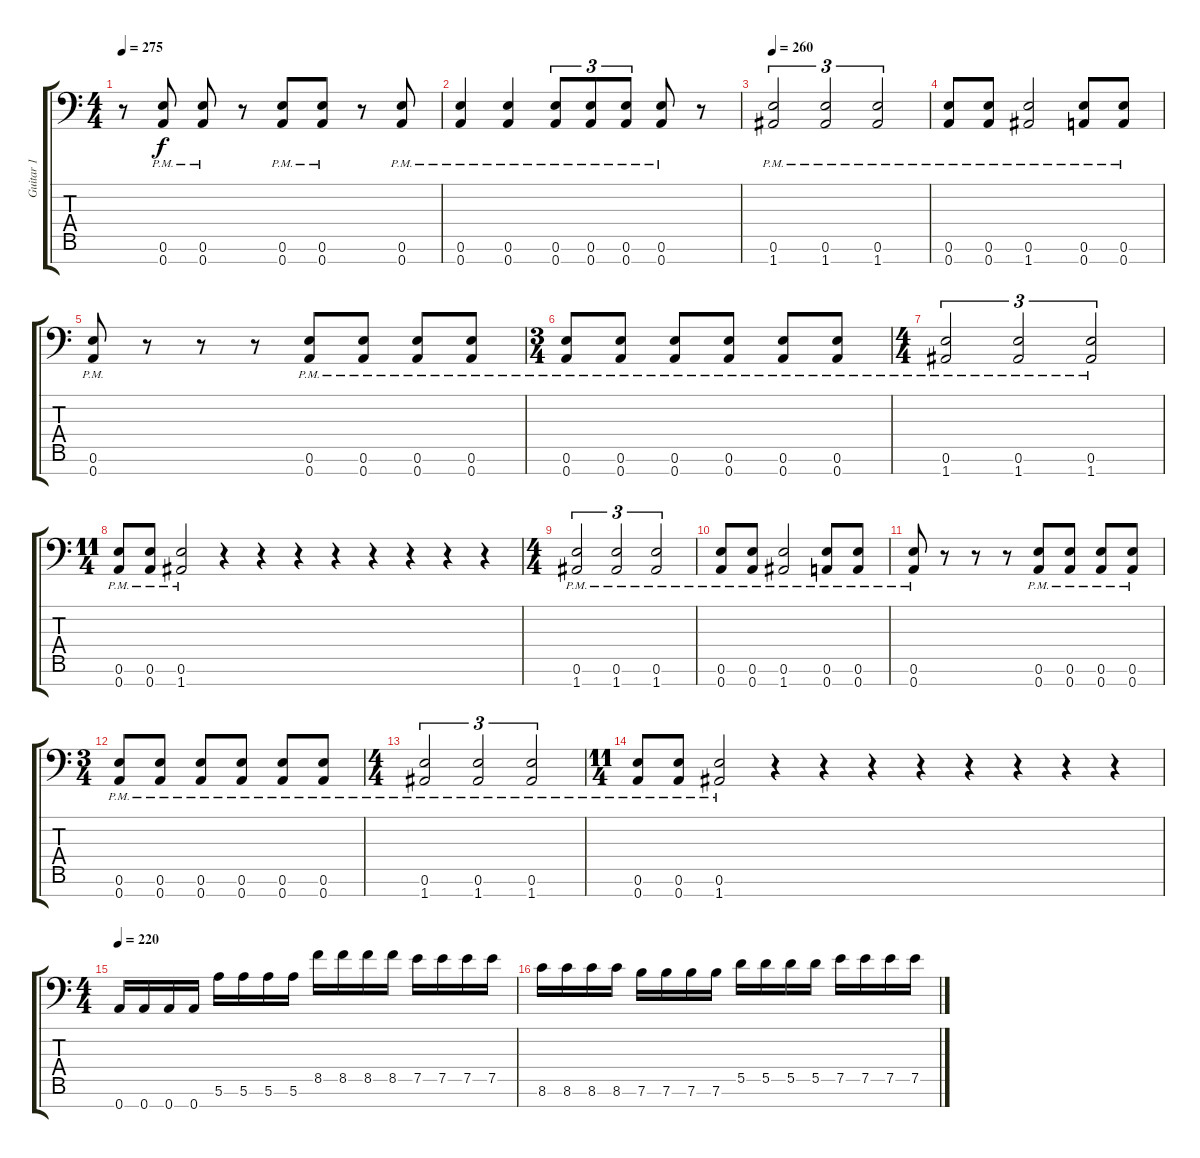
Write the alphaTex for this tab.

\track ("Guitar 1" "Guitar 1") {instrument distortionguitar}
\staff {score tabs}
\tuning (E4 B3 Gb3 D3 A2 E2 A1) {hide}
\ts (4 4)
\tempo 275
\clef f4
\ks c
r.8{dy f} (0.6{pm} 0.7{pm}).8 (0.6{pm} 0.7{pm}).8 r.8 (0.6{pm} 0.7{pm}).8 (0.6{pm} 0.7{pm}).8 r.8 (0.6{pm} 0.7{pm}).8 |
(0.6{pm} 0.7{pm}).4 (0.6{pm} 0.7{pm}).4 (0.6{pm} 0.7{pm}).8{tu (3 2)} (0.6{pm} 0.7{pm}).8{tu (3 2)} (0.6{pm} 0.7{pm}).8{tu (3 2)} (0.6{pm} 0.7{pm}).8 r.8 |
\tempo 260
(0.6{pm} 1.7{pm}).2{tu (3 2)} (0.6{pm} 1.7{pm}).2{tu (3 2)} (0.6{pm} 1.7{pm}).2{tu (3 2)} |
(0.6{pm} 0.7{pm}).8 (0.6{pm} 0.7{pm}).8 (0.6{pm} 1.7{pm}).2 (0.6{pm} 0.7{pm}).8 (0.6{pm} 0.7{pm}).8 |
(0.6{pm} 0.7{pm}).8 r.8 r.8 r.8 (0.6{pm} 0.7{pm}).8 (0.6{pm} 0.7{pm}).8 (0.6{pm} 0.7{pm}).8 (0.6{pm} 0.7{pm}).8 |
\ts (3 4)
(0.6{pm} 0.7{pm}).8 (0.6{pm} 0.7{pm}).8 (0.6{pm} 0.7{pm}).8 (0.6{pm} 0.7{pm}).8 (0.6{pm} 0.7{pm}).8 (0.6{pm} 0.7{pm}).8 |
\ts (4 4)
(0.6{pm} 1.7{pm}).2{tu (3 2)} (0.6{pm} 1.7{pm}).2{tu (3 2)} (0.6{pm} 1.7{pm}).2{tu (3 2)} |
\ts (11 4)
(0.6{pm} 0.7{pm}).8 (0.6{pm} 0.7{pm}).8 (0.6{pm} 1.7{pm}).2 r.4 r.4 r.4 r.4 r.4 r.4 r.4 r.4 |
\ts (4 4)
(0.6{pm} 1.7{pm}).2{tu (3 2)} (0.6{pm} 1.7{pm}).2{tu (3 2)} (0.6{pm} 1.7{pm}).2{tu (3 2)} |
(0.6{pm} 0.7{pm}).8 (0.6{pm} 0.7{pm}).8 (0.6{pm} 1.7{pm}).2 (0.6{pm} 0.7{pm}).8 (0.6{pm} 0.7{pm}).8 |
(0.6{pm} 0.7{pm}).8 r.8 r.8 r.8 (0.6{pm} 0.7{pm}).8 (0.6{pm} 0.7{pm}).8 (0.6{pm} 0.7{pm}).8 (0.6{pm} 0.7{pm}).8 |
\ts (3 4)
(0.6{pm} 0.7{pm}).8 (0.6{pm} 0.7{pm}).8 (0.6{pm} 0.7{pm}).8 (0.6{pm} 0.7{pm}).8 (0.6{pm} 0.7{pm}).8 (0.6{pm} 0.7{pm}).8 |
\ts (4 4)
(0.6{pm} 1.7{pm}).2{tu (3 2)} (0.6{pm} 1.7{pm}).2{tu (3 2)} (0.6{pm} 1.7{pm}).2{tu (3 2)} |
\ts (11 4)
(0.6{pm} 0.7{pm}).8 (0.6{pm} 0.7{pm}).8 (0.6{pm} 1.7{pm}).2 r.4 r.4 r.4 r.4 r.4 r.4 r.4 r.4 |
\ts (4 4)
\tempo 220
0.7.16 0.7.16 0.7.16 0.7.16 5.6.16 5.6.16 5.6.16 5.6.16 8.5.16 8.5.16 8.5.16 8.5.16 7.5.16 7.5.16 7.5.16 7.5.16 |
8.6.16 8.6.16 8.6.16 8.6.16 7.6.16 7.6.16 7.6.16 7.6.16 5.5.16 5.5.16 5.5.16 5.5.16 7.5.16 7.5.16 7.5.16 7.5.16
